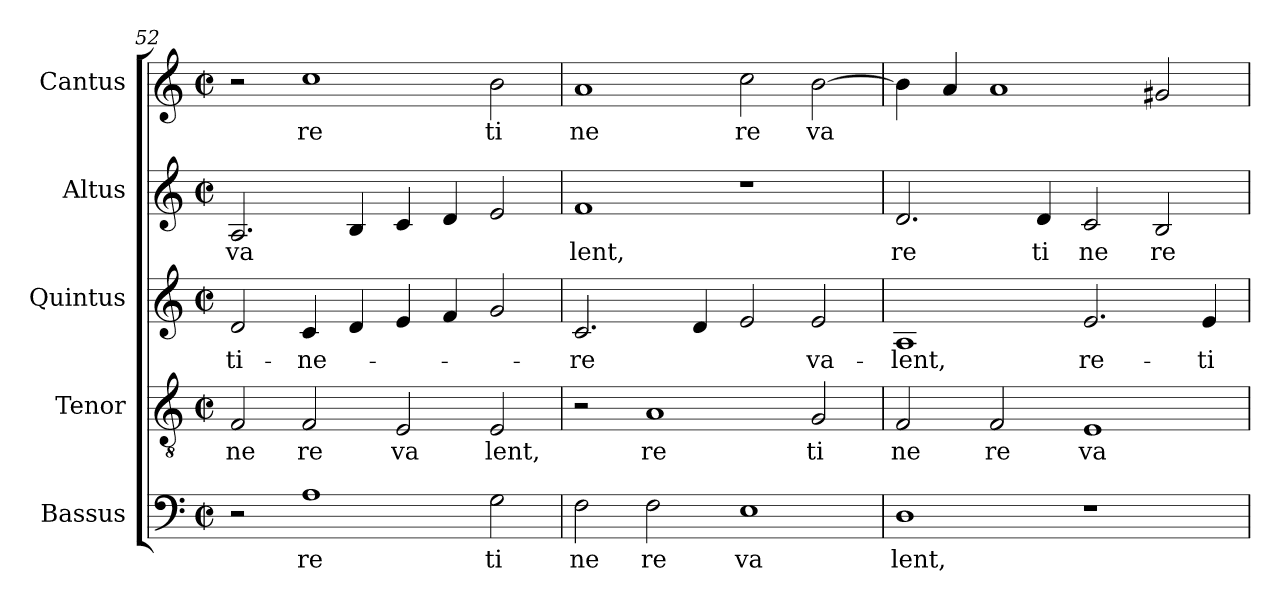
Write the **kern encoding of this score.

**kern	**text	**kern	**text	**kern	**text	**kern	**text	**kern	**text
*part5	*part5	*part4	*part4	*part3	*part3	*part2	*part2	*part1	*part1
*staff5	*staff5	*staff4	*staff4	*staff3	*staff3	*staff2	*staff2	*staff1	*staff1
*I"Bassus	*	*I"Tenor	*	*I"Quintus	*	*I"Altus	*	*I"Cantus	*
*clefF4	*	*clefGv2	*	*clefG2	*	*clefG2	*	*clefG2	*
*M2/2	*	*M2/2	*	*M2/2	*	*M2/2	*	*M2/2	*
*met(c|)	*	*met(c|)	*	*met(c|)	*	*met(c|)	*	*met(c|)	*
=52	=52	=52	=52	=52	=52	=52	=52	=52	=52
!	!	!	!LO:LY:b:cj	!	!LO:LY:b:cj	!	!LO:LY:b:cj	!	!
2r	.	2F/	ne	2d/	-ti-	2.A/	-va	2r	.
!	!LO:LY:b:cj	!	!LO:LY:b:cj	!	!LO:LY:b:cj	!	!	!	!LO:LY:b:cj
1A	re	2F/	re	4c/	-ne-	.	.	1cc	re
.	.	.	.	4d/	.	4B/	.	.	.
!	!	!	!LO:LY:b:cj	!	!	!	!	!	!
.	.	2E/	va	4e/	.	4c/	.	.	.
.	.	.	.	4f/	.	4d/	.	.	.
!	!LO:LY:b:cj	!	!LO:LY:b:cj	!	!	!	!	!	!LO:LY:b:cj
2G\	ti	2E/	lent,	2g/	.	2e/	.	2b\	ti
=53	=53	=53	=53	=53	=53	=53	=53	=53	=53
!	!LO:LY:b:cj	!	!	!	!LO:LY:b:cj	!	!LO:LY:b:cj	!	!LO:LY:b:cj
2F\	ne	2r	.	2.c/	-re	1f	lent,	1a	ne
!	!LO:LY:b:cj	!	!LO:LY:b:cj	!	!	!	!	!	!
2F\	re	1A	re	.	.	.	.	.	.
.	.	.	.	4d/	.	.	.	.	.
!	!LO:LY:b:cj	!	!	!	!	!	!	!	!LO:LY:b:cj
1E	va	.	.	2e/	.	1r	.	2cc\	re
!	!	!	!LO:LY:b:cj	!	!LO:LY:b:cj	!	!	!	!LO:LY:b:cj
.	.	2G/	ti	2e/	va-	.	.	[>2b\	va
=54	=54	=54	=54	=54	=54	=54	=54	=54	=54
!	!LO:LY:b:cj	!	!LO:LY:b:cj	!	!LO:LY:b:cj	!	!LO:LY:b:cj	!	!
1D	lent,	2F/	ne	1A	-lent,	2.d/	re	4b\]	.
.	.	.	.	.	.	.	.	4a/	.
!	!	!	!LO:LY:b:cj	!	!	!	!	!	!
.	.	2F/	re	.	.	.	.	1a	.
!	!	!	!	!	!	!	!LO:LY:b:cj	!	!
.	.	.	.	.	.	4d/	ti	.	.
!	!	!	!LO:LY:b:cj	!	!LO:LY:b:cj	!	!LO:LY:b:cj	!	!
1r	.	1E	va	2.e/	re-	2c/	ne	.	.
!	!	!	!	!	!	!	!LO:LY:b:cj	!	!
.	.	.	.	.	.	2B/	re-	2g#/	.
!	!	!	!	!	!LO:LY:b:cj	!	!	!	!
.	.	.	.	4e/	-ti-	.	.	.	.
=	=	=	=	=	=	=	=	=	=
*-	*-	*-	*-	*-	*-	*-	*-	*-	*-
